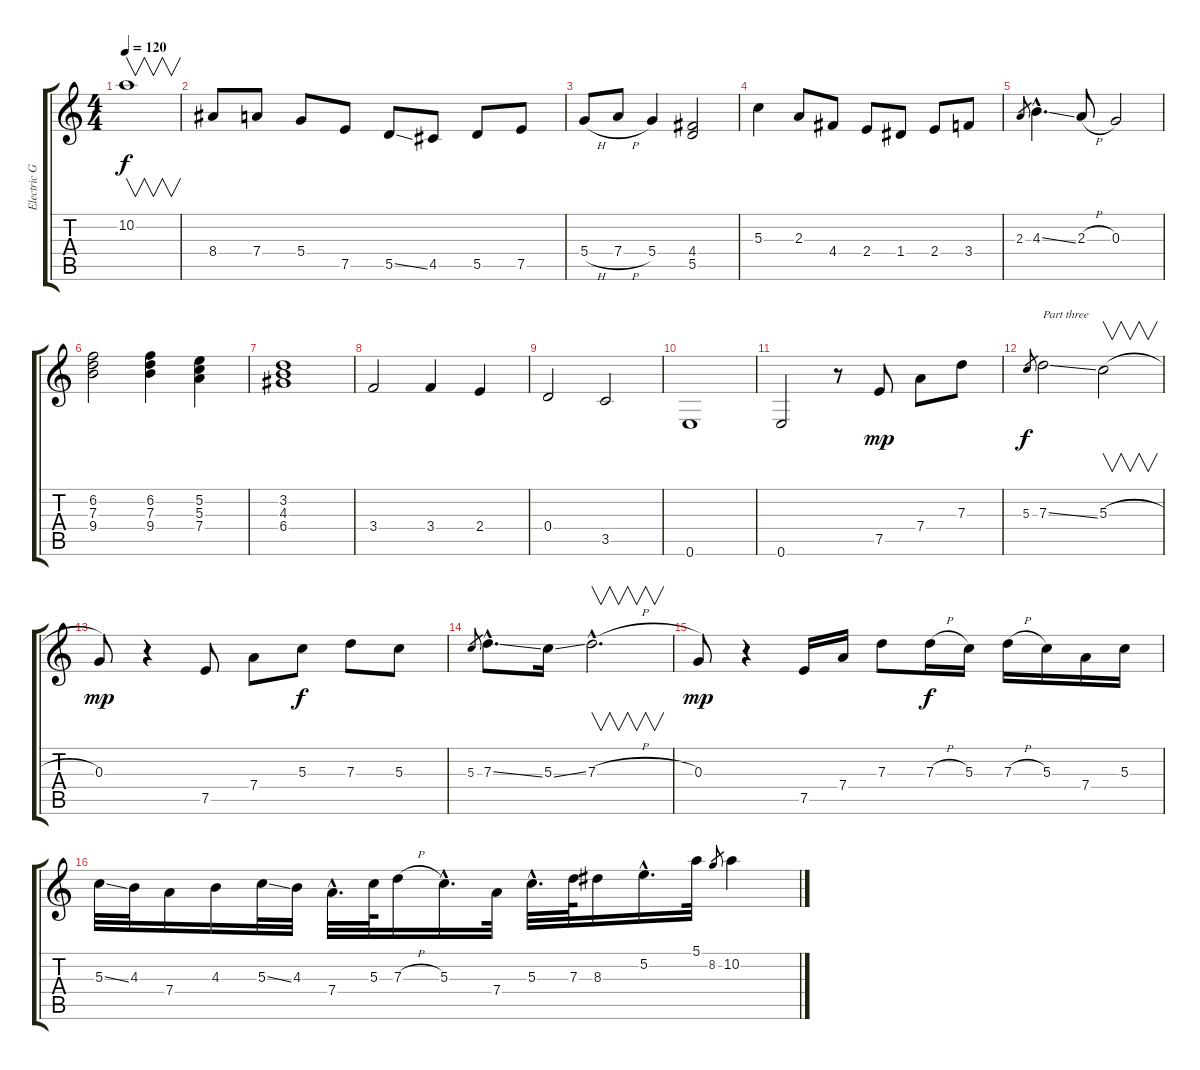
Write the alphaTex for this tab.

\track ("Electric Guitar" "Electric G") {instrument overdrivenguitar}
\staff {score tabs}
\tuning (E4 B3 G3 D3 A2 E2) {hide}
\ts (4 4)
\tempo 120
\clef g2
\ks c
10.2.1{v dy f} |
8.4.8 7.4.8 5.4.8 7.5.8 5.5{ss}.8 4.5.8 5.5.8 7.5.8 |
5.4{h}.8 7.4{h}.8 5.4.4 (4.4 5.5).2 |
5.3.4 2.3.8 4.4.8 2.4.8 1.4.8 2.4.8 3.4.8 |
2.3.8{gr} 4.3{ss hac}.4{d} 2.3{h}.8 0.3.2 |
(6.2 7.3 9.4).2 (6.2 7.3 9.4).4 (5.2 5.3 7.4).4 |
(3.2 4.3 6.4).1 |
3.4.2 3.4.4 2.4.4 |
0.4.2 3.5.2 |
0.6.1 |
0.6.2 r.8 7.5.8{dy mp} 7.4.8 7.3.8 |
5.3.8{gr dy f} 7.3{ss}.2{txt "Part three"} 5.3{h}.2{v} |
0.3.8{dy mp} r.4 7.5.8 7.4.8 5.3.8{dy f} 7.3.8 5.3.8 |
5.3.8{gr} 7.3{ss hac}.8{d} 5.3{ss}.16 7.3{h hac}.2{v d} |
0.3.8{dy mp} r.4 7.5.16 7.4.16 7.3.8 7.3{h}.16{dy f} 5.3.16 7.3{h}.16 5.3.16 7.4.16 5.3.16 |
5.3{ss}.32 4.3.32 7.4.16 4.3.16 5.3{ss}.32 4.3.32 7.4{hac}.32{d} 5.3.64 7.3{h}.16 5.3{hac}.16{d} 7.4.32 5.3{hac}.32{d} 7.3.64 8.3.16 5.2{hac}.16{d} 5.1.32 8.2.8{gr} 10.2.4
